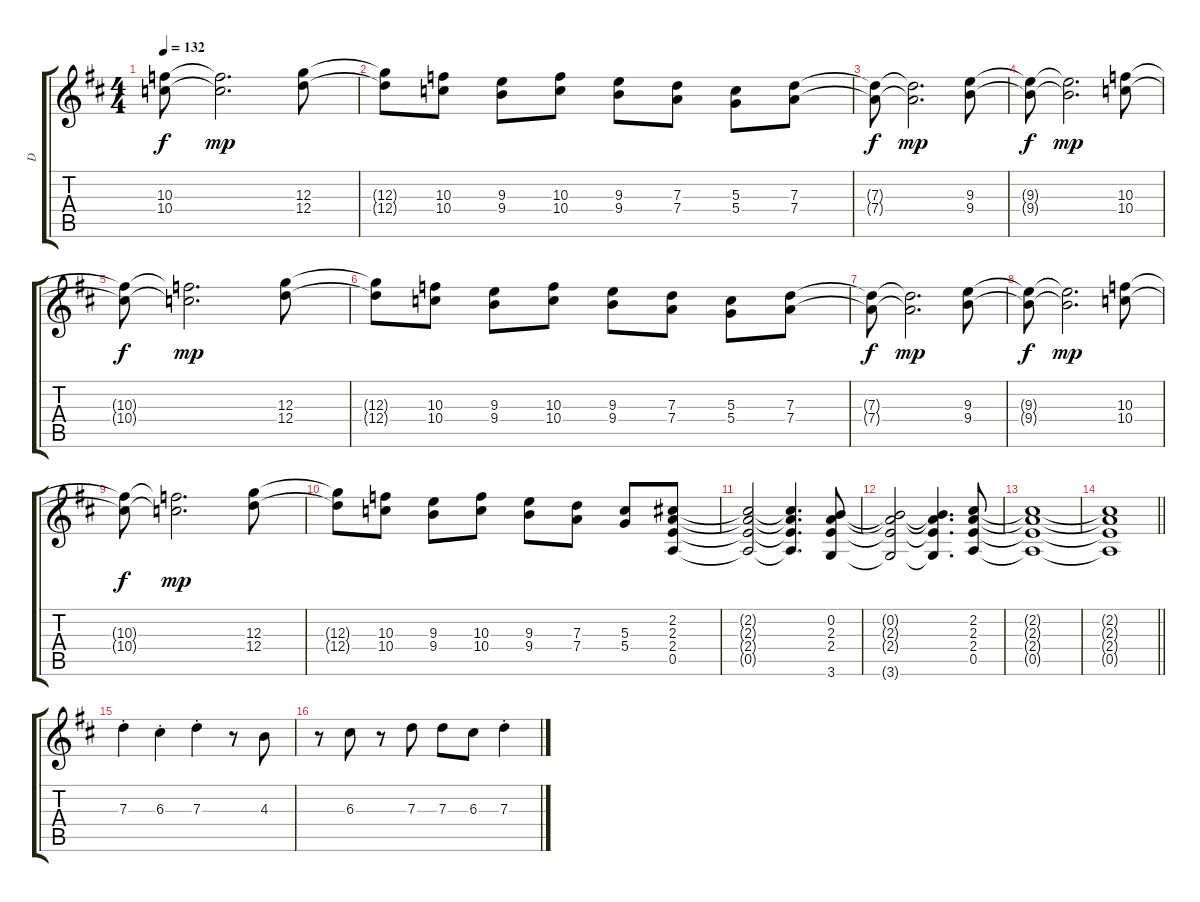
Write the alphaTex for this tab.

\track ("D" "D") {instrument distortionguitar}
\staff {score tabs}
\tuning (E4 B3 G3 D3 A2 E2) {hide}
\ts (4 4)
\tempo 132
\clef g2
\ks d
(10.3{t} 10.4{t}).8{dy f} (10.3{t} 10.4{t}).2{d dy mp} (12.3 12.4).8 |
(12.3{t} 12.4{t}).8 (10.3 10.4).8 (9.3 9.4).8 (10.3 10.4).8 (9.3 9.4).8 (7.3 7.4).8 (5.3 5.4).8 (7.3 7.4).8 |
(7.3{t} 7.4{t}).8{dy f} (7.3{t} 7.4{t}).2{d dy mp} (9.3 9.4).8 |
(9.3{t} 9.4{t}).8{dy f} (9.3{t} 9.4{t}).2{d dy mp} (10.3 10.4).8 |
(10.3{t} 10.4{t}).8{dy f} (10.3{t} 10.4{t}).2{d dy mp} (12.3 12.4).8 |
(12.3{t} 12.4{t}).8 (10.3 10.4).8 (9.3 9.4).8 (10.3 10.4).8 (9.3 9.4).8 (7.3 7.4).8 (5.3 5.4).8 (7.3 7.4).8 |
(7.3{t} 7.4{t}).8{dy f} (7.3{t} 7.4{t}).2{d dy mp} (9.3 9.4).8 |
(9.3{t} 9.4{t}).8{dy f} (9.3{t} 9.4{t}).2{d dy mp} (10.3 10.4).8 |
(10.3{t} 10.4{t}).8{dy f} (10.3{t} 10.4{t}).2{d dy mp} (12.3 12.4).8 |
(12.3{t} 12.4{t}).8 (10.3 10.4).8 (9.3 9.4).8 (10.3 10.4).8 (9.3 9.4).8 (7.3 7.4).8 (5.3 5.4).8 (2.2 2.3 2.4 0.5).8 |
(2.2{t} 2.3{t} 2.4{t} 0.5{t}).2 (2.2{t} 2.3{t} 2.4{t} 0.5{t}).4{d} (0.2 2.3 2.4 3.6).8 |
(0.2{t} 2.3{t} 2.4{t} 3.6{t}).2 (0.2{t} 2.3{t} 2.4{t} 3.6{t}).4{d} (2.2 2.3 2.4 0.5).8 |
(2.2{t} 2.3{t} 2.4{t} 0.5{t}).1 |
\barLineRight lightlight
(2.2{t} 2.3{t} 2.4{t} 0.5{t}).1 |
7.3{st}.4 6.3{st}.4 7.3{st}.4 r.8 4.3.8 |
r.8 6.3.8 r.8 7.3.8 7.3.8 6.3.8 7.3{st}.4
